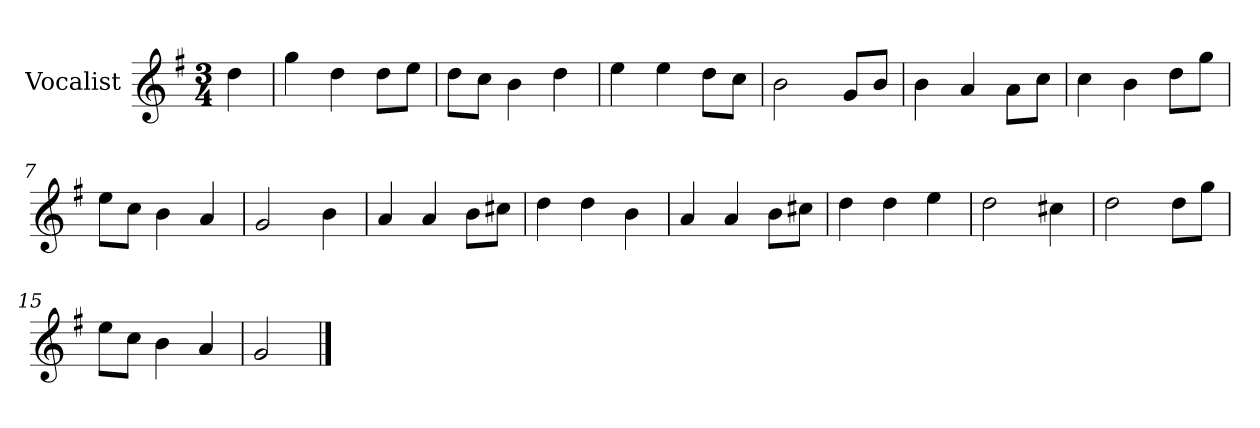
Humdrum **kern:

**kern
*part1
*staff1
*I"Vocalist
*k[f#]
*G:
*M3/4
=
4dd
=1
4gg
4dd
8ddL
8eeJ
=2
8ddL
8ccJ
4b
4dd
=3
4ee
4ee
8ddL
8ccJ
=4
2b
8gL
8bJ
=5
4b
4a
8aL
8ccJ
=6
4cc
4b
8ddL
8ggJ
=7
8eeL
8ccJ
4b
4a
=8
2g
4b
=9
4a
4a
8bL
8cc#XJ
=10
4dd
4dd
4b
=11
4a
4a
8bL
8cc#XJ
=12
4dd
4dd
4ee
=13
2dd
4cc#X
=14
2dd
8ddL
8ggJ
=15
8eeL
8ccJ
4b
4a
=16
2g
==
*-
